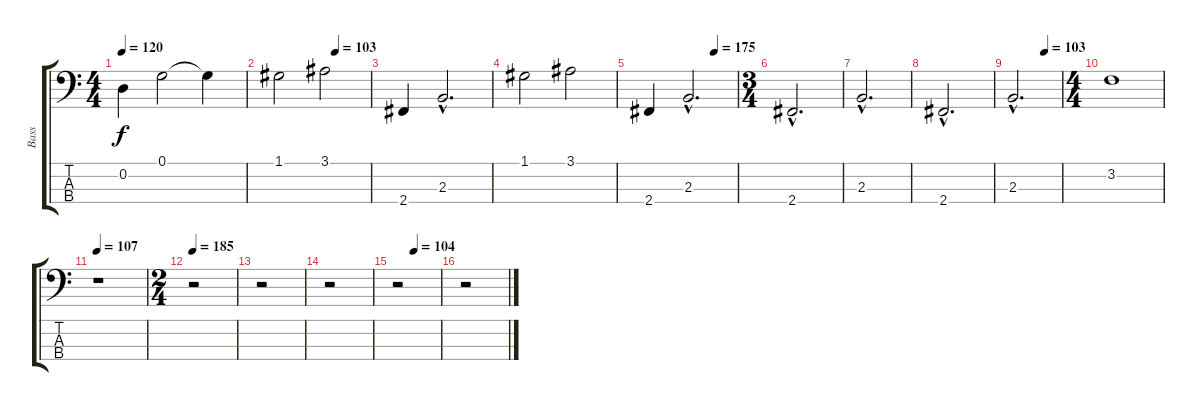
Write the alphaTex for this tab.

\track ("Bass" "Bass") {instrument slapbass2}
\staff {score tabs}
\tuning (G2 D2 A1 E1) {hide}
\ts (4 4)
\tempo 120
\clef f4
\ks c
0.2.4{dy f} 0.1.2 0.1{t}.4 |
\tempo (103 0.625)
1.1.2 3.1.2 |
2.4.4 2.3{hac}.2{d} |
1.1.2 3.1.2 |
\tempo (175 0.75)
2.4.4 2.3{hac}.2{d} |
\ts (3 4)
2.4{hac}.2{d} |
2.3{hac}.2{d} |
2.4{hac}.2{d} |
\tempo (103 0.6666666666666666)
2.3{hac}.2{d} |
\ts (4 4)
3.2.1 |
\tempo 107
r.1 |
\ts (2 4)
\tempo 185
r.2 |
r.2 |
r.2 |
\tempo (104 0.4)
r.2 |
r.2
